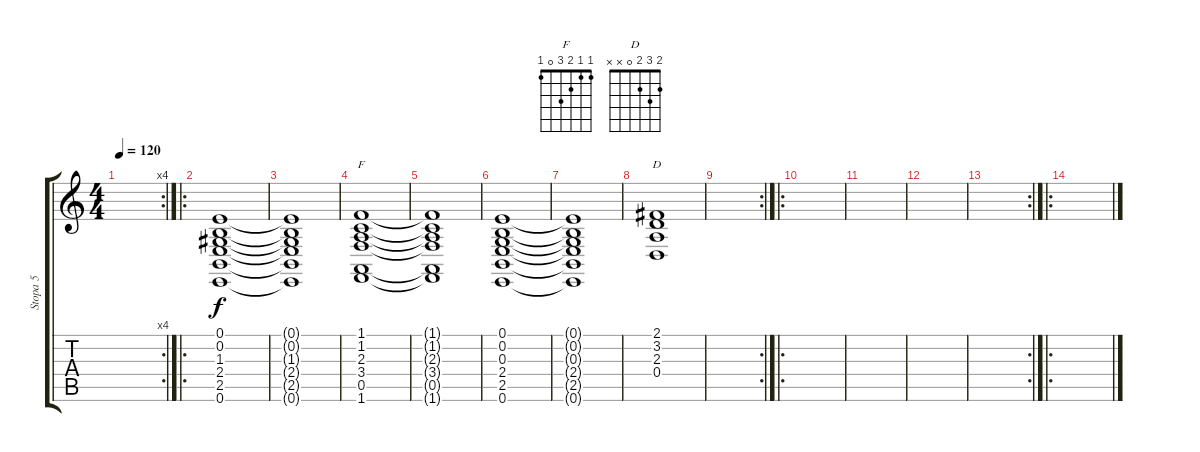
\track ("Stopa 5" "Stopa 5") {instrument churchorgan}
\staff {score tabs}
\tuning (E4 B3 G3 D3 A2 E2) {hide}
\chord ("F" 1 1 2 3 0 1)
\chord ("D" 2 3 2 0 x x)
\rc 4
\ts (4 4)
\tempo 120
\clef g2
\ks c
|
\ro
(0.1 0.2 1.3 2.4 2.5 0.6).1 |
(0.1{t} 0.2{t} 1.3{t} 2.4{t} 2.5{t} 0.6{t}).1 |
(1.1 1.2 2.3 3.4 0.5 1.6).1{ch "F"} |
(1.1{t} 1.2{t} 2.3{t} 3.4{t} 0.5{t} 1.6{t}).1 |
(0.1 0.2 0.3 2.4 2.5 0.6).1 |
(0.1{t} 0.2{t} 0.3{t} 2.4{t} 2.5{t} 0.6{t}).1 |
(2.1 3.2 2.3 0.4).1{ch "D"} |
\rc 2
|
\ro
|
|
|
\rc 2
|
\ro
